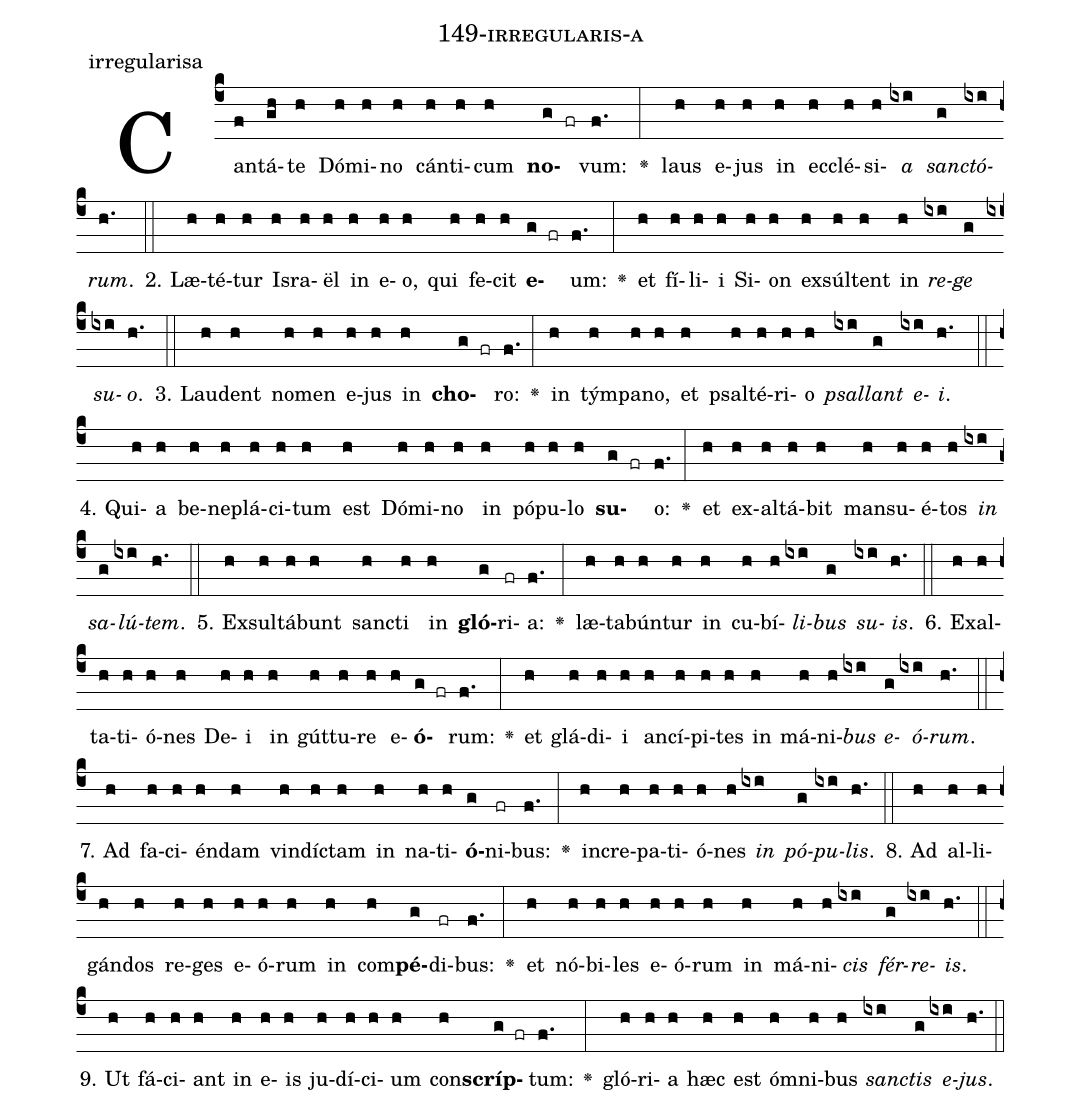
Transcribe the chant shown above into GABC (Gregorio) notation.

name: 149-irregularis-a;
annotation: irregularisa;
%%
(c4)Can(f)tá(gh)te(h) Dó(h)mi(h)no(h) cán(h)ti(h)cum(h) <b>no</b>(g fr)vum:(f.) <v>\greheightstar</v>(:) laus(h) e(h)jus(h) in(h) ec(h)clé(h)si(h)<i>a</i>(ixi) <i>sanc</i>(g)<i>tó</i>(ixi)<i>rum</i>.(h.) (::)
2. Læ(h)té(h)tur(h) Is(h)ra(h)ël(h) in(h) e(h)o,(h) qui(h) fe(h)cit(h) <b>e</b>(g fr)um:(f.) <v>\greheightstar</v>(:) et(h) fí(h)li(h)i(h) Si(h)on(h) ex(h)súl(h)tent(h) in(h) <i>re</i>(ixi)<i>ge</i>(g) <i>su</i>(ixi)<i>o</i>.(h.) (::)
3. Lau(h)dent(h) no(h)men(h) e(h)jus(h) in(h) <b>cho</b>(g fr)ro:(f.) <v>\greheightstar</v>(:) in(h) tým(h)pa(h)no,(h) et(h) psal(h)té(h)ri(h)o(h) <i>psal</i>(ixi)<i>lant</i>(g) <i>e</i>(ixi)<i>i</i>.(h.) (::)
4. Qui(h)a(h) be(h)ne(h)plá(h)ci(h)tum(h) est(h) Dó(h)mi(h)no(h) in(h) pó(h)pu(h)lo(h) <b>su</b>(g fr)o:(f.) <v>\greheightstar</v>(:) et(h) ex(h)al(h)tá(h)bit(h) man(h)su(h)é(h)tos(h) <i>in</i>(ixi) <i>sa</i>(g)<i>lú</i>(ixi)<i>tem</i>.(h.) (::)
5. Ex(h)sul(h)tá(h)bunt(h) sanc(h)ti(h) in(h) <b>gló</b>(g)ri(fr)a:(f.) <v>\greheightstar</v>(:) læ(h)ta(h)bún(h)tur(h) in(h) cu(h)bí(h)<i>li</i>(ixi)<i>bus</i>(g) <i>su</i>(ixi)<i>is</i>.(h.) (::)
6. Ex(h)al(h)ta(h)ti(h)ó(h)nes(h) De(h)i(h) in(h) gút(h)tu(h)re(h) e(h)<b>ó</b>(g fr)rum:(f.) <v>\greheightstar</v>(:) et(h) glá(h)di(h)i(h) an(h)cí(h)pi(h)tes(h) in(h) má(h)ni(h)<i>bus</i>(ixi) <i>e</i>(g)<i>ó</i>(ixi)<i>rum</i>.(h.) (::)
7. Ad(h) fa(h)ci(h)én(h)dam(h) vin(h)díc(h)tam(h) in(h) na(h)ti(h)<b>ó</b>(g)ni(fr)bus:(f.) <v>\greheightstar</v>(:) in(h)cre(h)pa(h)ti(h)ó(h)nes(h) <i>in</i>(ixi) <i>pó</i>(g)<i>pu</i>(ixi)<i>lis</i>.(h.) (::)
8. Ad(h) al(h)li(h)gán(h)dos(h) re(h)ges(h) e(h)ó(h)rum(h) in(h) com(h)<b>pé</b>(g)di(fr)bus:(f.) <v>\greheightstar</v>(:) et(h) nó(h)bi(h)les(h) e(h)ó(h)rum(h) in(h) má(h)ni(h)<i>cis</i>(ixi) <i>fér</i>(g)<i>re</i>(ixi)<i>is</i>.(h.) (::)
9. Ut(h) fá(h)ci(h)ant(h) in(h) e(h)is(h) ju(h)dí(h)ci(h)um(h) con(h)<b>scríp</b>(g fr)tum:(f.) <v>\greheightstar</v>(:) gló(h)ri(h)a(h) hæc(h) est(h) óm(h)ni(h)bus(h) <i>sanc</i>(ixi)<i>tis</i>(g) <i>e</i>(ixi)<i>jus</i>.(h.) (::)
